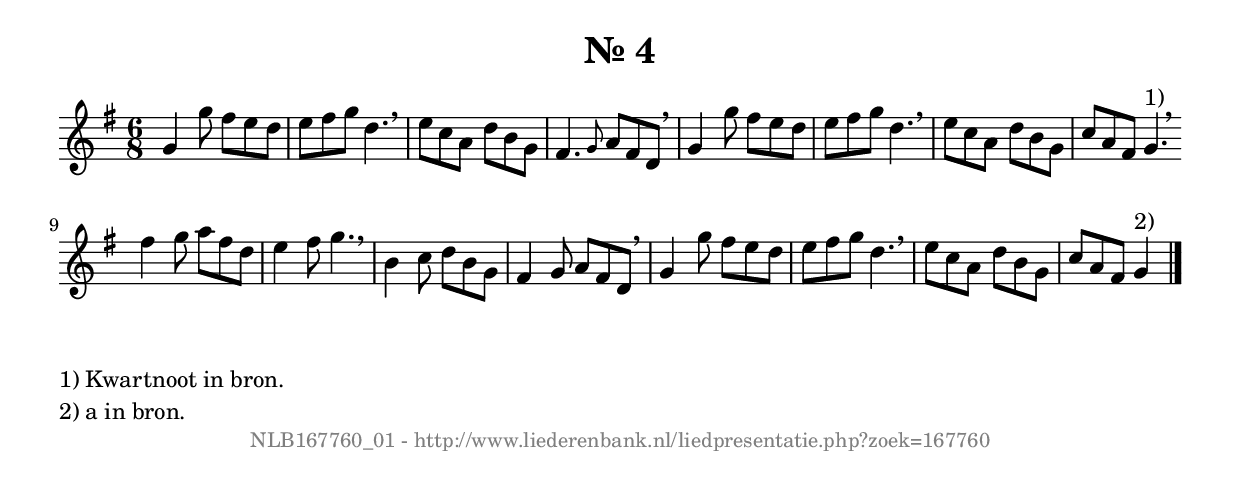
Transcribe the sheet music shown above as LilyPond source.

%
% produced by wce2krn 1.64 (7 June 2014)
%
\version"2.16"
#(append! paper-alist '(("long" . (cons (* 210 mm) (* 2000 mm)))))
#(set-default-paper-size "long")
sb = {\breathe}
mBreak = {\breathe }
bBreak = {\breathe }
x = {\once\override NoteHead #'style = #'cross }
gl=\glissando
itime={\override Staff.TimeSignature #'stencil = ##f }
ficta = {\once\set suggestAccidentals = ##t}
fine = {\once\override Score.RehearsalMark #'self-alignment-X = #1 \mark \markup {\italic{Fine}}}
dc = {\once\override Score.RehearsalMark #'self-alignment-X = #1 \mark \markup {\italic{D.C.}}}
dcf = {\once\override Score.RehearsalMark #'self-alignment-X = #1 \mark \markup {\italic{D.C. al Fine}}}
dcc = {\once\override Score.RehearsalMark #'self-alignment-X = #1 \mark \markup {\italic{D.C. al Coda}}}
ds = {\once\override Score.RehearsalMark #'self-alignment-X = #1 \mark \markup {\italic{D.S.}}}
dsf = {\once\override Score.RehearsalMark #'self-alignment-X = #1 \mark \markup {\italic{D.S. al Fine}}}
dsc = {\once\override Score.RehearsalMark #'self-alignment-X = #1 \mark \markup {\italic{D.S. al Coda}}}
pv = {\set Score.repeatCommands = #'((volta "1"))}
sv = {\set Score.repeatCommands = #'((volta "2"))}
tv = {\set Score.repeatCommands = #'((volta "3"))}
qv = {\set Score.repeatCommands = #'((volta "4"))}
xv = {\set Score.repeatCommands = #'((volta #f))}
\header{ tagline = ""
title = "Nr. 4"
}
\score {{
\key g \major
\relative g'
{
\set melismaBusyProperties = #'()
\time 6/8
\tempo 4=120
\override Score.MetronomeMark #'transparent = ##t
\override Score.RehearsalMark #'break-visibility = #(vector #t #t #f)
g4 g'8 fis e d e fis g d4. \sb e8 c a d b g fis4. \grace { g8 } a8 fis d \sb g4 g'8 fis e d e fis g d4. \sb e8 c a d b g c a fis g4.^"1)" \bar":|:" \bBreak
fis'4 g8 a fis d e4 fis8 g4. \sb b,4 c8 d b g fis4 g8 a fis d \sb g4 g'8 fis e d e fis g d4. \sb e8 c a d b g c a fis g4 ^"2)" \bar"|."
 }}
 \midi { }
 \layout {
            indent = 0.0\cm
}
}
\markup { \wordwrap-string #" 
1) Kwartnoot in bron.

2) a in bron.
"}
\markup { \vspace #0 } \markup { \with-color #grey \fill-line { \center-column { \smaller "NLB167760_01 - http://www.liederenbank.nl/liedpresentatie.php?zoek=167760" } } }
